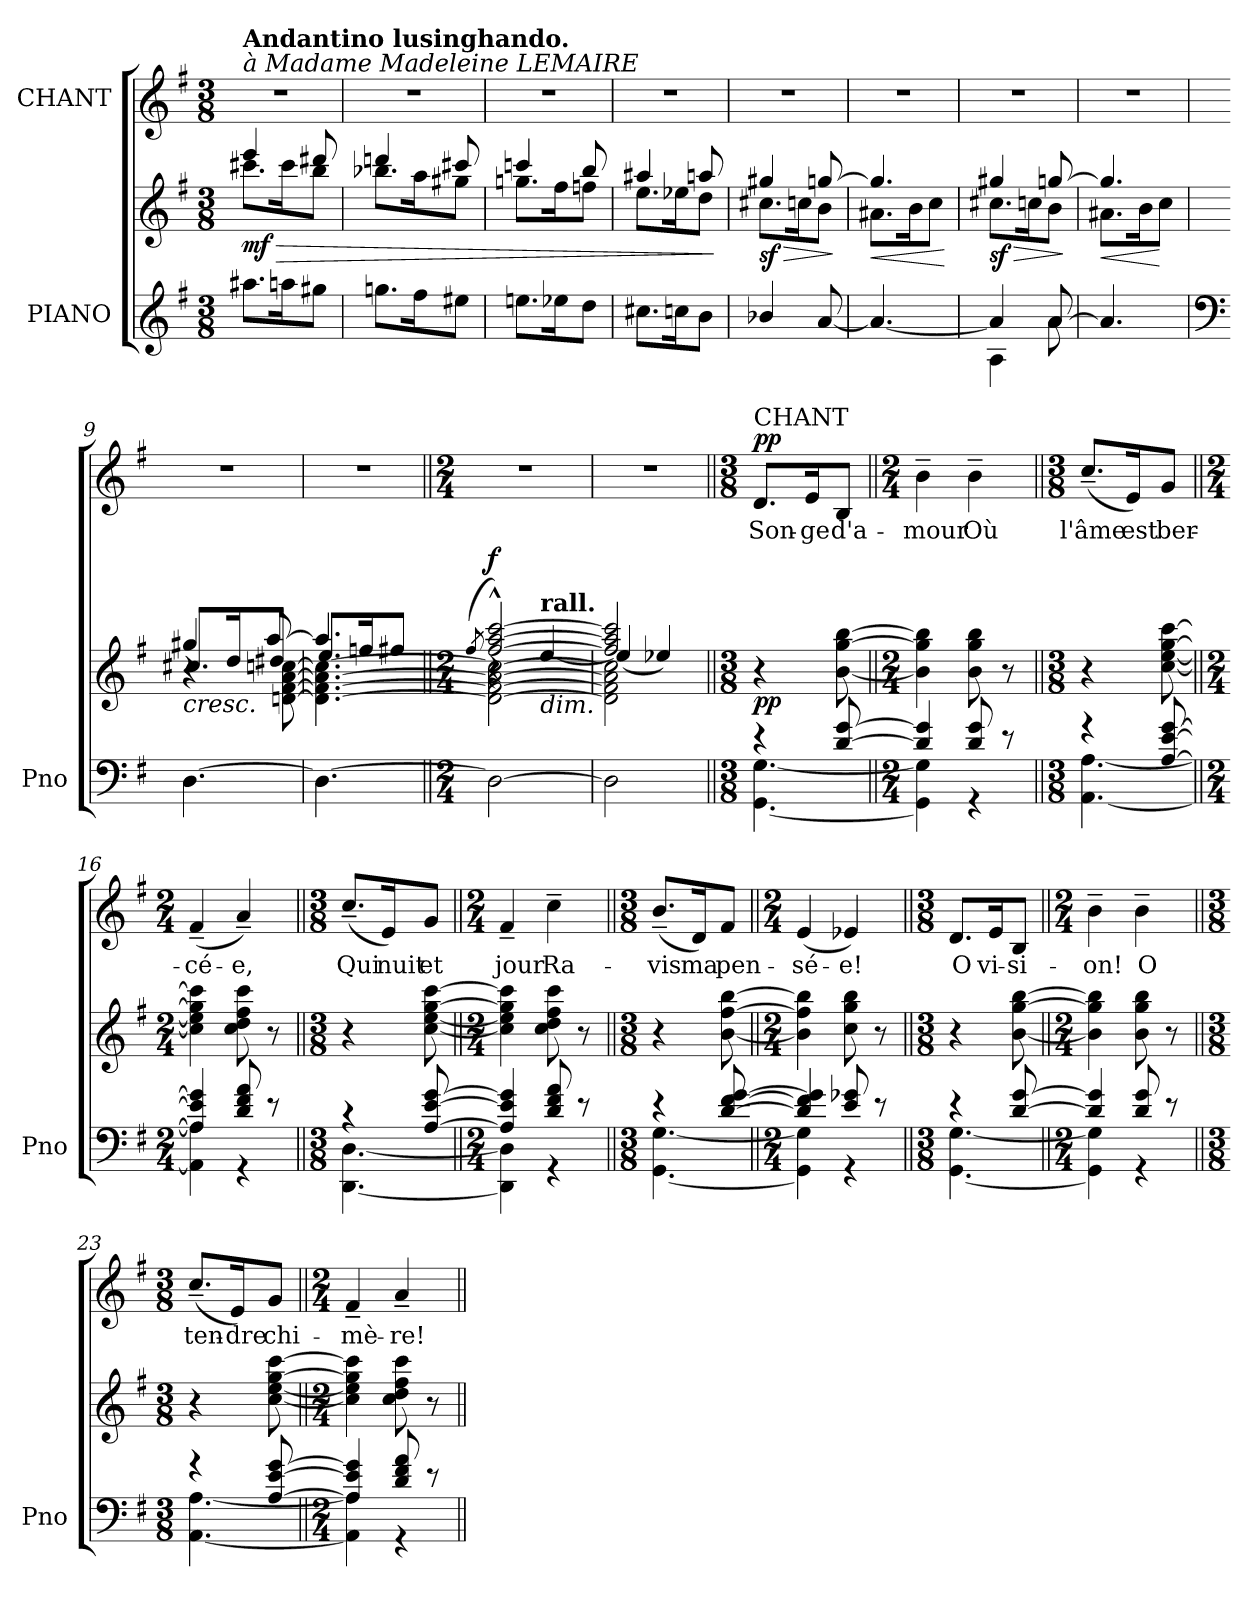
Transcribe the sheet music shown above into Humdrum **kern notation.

**kern	**kern	**dynam	**kern	**text	**dynam
*part2	*part2	*part2	*part1	*part1	*part1
*staff3	*staff2	*staff2/3	*staff1	*staff1	*staff1
*I"PIANO	*	*	*I"CHANT	*	*
*I'Pno	*	*	*	*	*
*clefG2	*clefG2	*	*clefG2	*	*
*k[f#]	*k[f#]	*	*k[f#]	*	*
*M3/8	*M3/8	*	*M3/8	*	*
=1	=1	=1	=1	=1	=1
!	!	!	!LO:TX:a:i:t=à Madame Madeleine LEMAIRE	!	!
!	!	!	!LO:TX:a:B:t=Andantino lusinghando.	!	!
!	!	!LO:HP:b	!	!	!
*	*^	*	*	*	*
!	!	!	!LO:DY:n=1:b	!	!	!
8.aa#X\L	4eee/	8.ccc#X\L	> mf	4.r	.	.
16aan\K	.	16ccc#\K	.	.	.	.
8gg#X\J	8ddd#X/	8bb\J	.	.	.	.
=2	=2	=2	=2	=2	=2	=2
8.ggn\L	4dddn/	8.bb-X\L	.	4.r	.	.
16ff#\K	.	16aa\K	.	.	.	.
8ee#X\J	8ccc#X/	8gg#X\J	.	.	.	.
=3	=3	=3	=3	=3	=3	=3
8.een\L	4cccn/	8.ggn\L	.	4.r	.	.
16ee-X\K	.	16ff#\K	.	.	.	.
8dd\J	8bb/	8ffn\J	.	.	.	.
=4	=4	=4	=4	=4	=4	=4
8.cc#X\L	4aa#X/	8.ee\L	.	4.r	.	.
16ccn\K	.	16ee-X\K	.	.	.	.
8b\J	8aan/	8dd\J	.	.	.	.
*	*v	*v	*	*	*	*
.	.	]	.	.	.
=5	=5	=5	=5	=5	=5
!	!	!LO:HP:b	!	!	!
*	*^	*	*	*	*
!	!	!	!LO:DY:n=1:b	!	!	!
4b-X/	4gg#X/	8.cc#X\L	> sf	4.r	.	.
.	.	16ccn\K	.	.	.	.
[8a/	[8ggn/	8b\J	.	.	.	.
*	*v	*v	*	*	*	*
.	.	]	.	.	.
=6	=6	=6	=6	=6	=6
!	!	!LO:HP:b	!	!	!
*	*^	*	*	*	*
4.a/_	4.gg/]	8.a#X\L	<	4.r	.	.
.	.	16b\K	.	.	.	.
.	.	8cc\J	.	.	.	.
*	*v	*v	*	*	*	*
.	.	[	.	.	.
!!LO:LB:g=z
=7	=7	=7	=7	=7	=7
*^	*	*	*	*	*
!	!	!	!LO:HP:b	!	!	!
*	*	*^	*	*	*	*
!	!	!	!	!LO:DY:n=1:b	!	!	!
4a/]	4A\	4gg#X/	8.cc#X\L	> sf	4.r	.	.
.	.	.	16ccn\K	.	.	.	.
[<8a/	8a\	[8ggn/	8b\J	.	.	.	.
*v	*v	*	*	*	*	*	*
*	*v	*v	*	*	*	*
.	.	]	.	.	.
=8	=8	=8	=8	=8	=8
!	!	!LO:HP:b	!	!	!
*	*^	*	*	*	*
4.a/]	4.gg/]	8.a#X\L	<	4.r	.	.
.	.	16b\K	.	.	.	.
.	.	8cc\J	[	.	.	.
*	*v	*v	*	*	*	*
=9	=9	=9	=9	=9	=9
*clefF4	*	*	*	*	*
*	*^	*	*	*	*
*	*	*^	*	*	*	*
!	!LO:TX:b:i:t=cresc.	!	!	!	!	!	!
[4.D\	4gg#X/	8.cc#X/L	4r	.	4.r	.	.
.	.	16dd/K	.	.	.	.	.
.	[8aa/	8dd#X/J	[8dn\ [8f#\ [8a\ [8ccn\	.	.	.	.
=10	=10	=10	=10	=10	=10	=10	=10
4.D\_	4.aa/]	8.ee/L	4.d\_ 4.f#\_ 4.a\_ 4.cc\_	.	4.r	.	.
.	.	16ffn/K	.	.	.	.	.
.	.	8ff#X/J	.	.	.	.	.
=11||	=11||	=11||	=11||	=11||	=11||	=11||	=11||
*M2/4	*M2/4	*	*	*	*M2/4	*	*
.	(8qff#/	.	.	.	.	.	.
!	!	!	!	!LO:DY:a	!	!	!
2D\_	[2ff#/^^ [2aa/^^ [2ccc/^^)	4r	2d\_ 2f#\_ 2a\_ 2cc\_	f	2r	.	.
!	!	!LO:TX:a:B:t=rall.	!	!	!	!	!
!	!	!LO:TX:b:i:t=dim.	!	!	!	!	!
.	.	[<4ee/	.	.	.	.	.
=12	=12	=12	=12	=12	=12	=12	=12
2D\]	2ff#/] 2aa/] 2ccc/]	(4ee/]	2d\] 2f#\] 2a\] 2cc\]	.	2r	.	.
.	.	4ee-X/)	.	.	.	.	.
*	*v	*v	*v	*	*	*	*
!!LO:LB:g=z
=13||	=13||	=13||	=13||	=13||	=13||
*M3/8	*M3/8	*	*M3/8	*	*
*^	*^	*	*	*	*
!	!	!	!	!	!LO:TX:a:t=CHANT	!	!
!	!	!	!	!LO:DY:b	!	!LO:LY:b	!LO:DY:a
*	*	*v	*v	*	*	*	*
4r	[4.GG\ [4.G\	4r	pp	8.d/L	Son-	pp
!	!	!	!	!	!LO:LY:b	!
.	.	.	.	16e/K	-ge	.
!	!	!	!	!	!LO:LY:b	!
[8d/ [8g/	.	[8b\ [8gg\ [8bb\	.	8B/J	d'a-	.
=14||	=14||	=14||	=14||	=14||	=14||	=14||
*M2/4	*	*M2/4	*	*M2/4	*	*
!	!	!	!	!	!LO:LY:b	!
4d/] 4g/]	4GG\] 4G\]	4b\] 4gg\] 4bb\]	.	4b~\	-mour	.
!	!	!	!	!	!LO:LY:b	!
8d/ 8g/	4r	8b\ 8gg\ 8bb\	.	4b~\	Où	.
8r	.	8r	.	.	.	.
=15||	=15||	=15||	=15||	=15||	=15||	=15||
*M3/8	*	*M3/8	*	*M3/8	*	*
!	!	!	!	!	!LO:LY:b	!
4r	[4.AA\ [4.A\	4r	.	(8.cc~/L	l'âme	.
!	!	!	!	!	!LO:LY:b	!
.	.	.	.	16e/K)	est	.
!	!	!	!	!	!LO:LY:b	!
[8A/ [8e/ [8g/	.	[8cc\ [<8ee\ [8gg\ [8ccc\	.	8g/J	ber-	.
=16||	=16||	=16||	=16||	=16||	=16||	=16||
*M2/4	*	*M2/4	*	*M2/4	*	*
!	!	!	!	!	!LO:LY:b	!
4A/] 4e/] 4g/]	4AA\] 4A\]	4cc\] 4ee\] 4gg\] 4ccc\]	.	(4f#~/	-cé-	.
!	!	!	!	!	!LO:LY:b	!
8d/ 8f#/ 8a/	4r	8cc\ 8dd\ 8ff#\ 8ccc\	.	4a~/)	-e,	.
8r	.	8r	.	.	.	.
=17||	=17||	=17||	=17||	=17||	=17||	=17||
*M3/8	*	*M3/8	*	*M3/8	*	*
!	!	!	!	!	!LO:LY:b	!
4r	[4.DD\ [4.D\	4r	.	(8.cc~/L	Qui	.
!	!	!	!	!	!LO:LY:b	!
.	.	.	.	16e/K)	nuit	.
!	!	!	!	!	!LO:LY:b	!
[8A/ [8e/ [8g/	.	[8cc\ [<8ee\ [8gg\ [8ccc\	.	8g/J	et	.
!!LO:LB:g=z
=18||	=18||	=18||	=18||	=18||	=18||	=18||
*M2/4	*	*M2/4	*	*M2/4	*	*
!	!	!	!	!	!LO:LY:b	!
4A/] 4e/] 4g/]	4DD\] 4D\]	4cc\] 4ee\] 4gg\] 4ccc\]	.	4f#~/	jour	.
!	!	!	!	!	!LO:LY:b	!
8d/ 8f#/ 8a/	4r	8cc\ 8dd\ 8ff#\ 8ccc\	.	4cc~\	Ra-	.
8r	.	8r	.	.	.	.
=19||	=19||	=19||	=19||	=19||	=19||	=19||
*M3/8	*	*M3/8	*	*M3/8	*	*
!	!	!	!	!	!LO:LY:b	!
4r	[4.GG\ [4.G\	4r	.	(<8.b~/L	-vis	.
!	!	!	!	!	!LO:LY:b	!
.	.	.	.	16d/K)	ma	.
!	!	!	!	!	!LO:LY:b	!
[8d/ [8f#/ [8g/	.	[8b\ [8ff#\ [8bb\	.	8f#/J	pen-	.
=20||	=20||	=20||	=20||	=20||	=20||	=20||
*M2/4	*	*M2/4	*	*M2/4	*	*
!	!	!	!	!	!LO:LY:b	!
4d/] 4f#/] 4g/]	4GG\] 4G\]	4b\] 4ff#\] 4bb\]	.	(4e/	-sé-	.
!	!	!	!	!	!LO:LY:b	!
8e/ 8g-X/	4r	8cc\ 8gg\ 8bb\	.	4e-X/)	-e!	.
8r	.	8r	.	.	.	.
=21||	=21||	=21||	=21||	=21||	=21||	=21||
*M3/8	*	*M3/8	*	*M3/8	*	*
!	!	!	!	!	!LO:LY:b	!
4r	[4.GG\ [4.G\	4r	.	8.d/L	O	.
!	!	!	!	!	!LO:LY:b	!
.	.	.	.	16e/K	vi-	.
!	!	!	!LO:DY:b	!	!LO:LY:b	!
!	!	!	!LO:DY:n=1:b	!	!	!
[8d/ [8g/	.	[8b\ [8gg\ [8bb\	other-dynamics pp	8B/J	-si-	.
=22||	=22||	=22||	=22||	=22||	=22||	=22||
*M2/4	*	*M2/4	*	*M2/4	*	*
!	!	!	!	!	!LO:LY:b	!
4d/] 4g/]	4GG\] 4G\]	4b\] 4gg\] 4bb\]	.	4b~\	-on!	.
!	!	!	!	!	!LO:LY:b	!
8d/ 8g/	4r	8b\ 8gg\ 8bb\	.	4b~\	O	.
8r	.	8r	.	.	.	.
!!LO:PB:g=z
=23||	=23||	=23||	=23||	=23||	=23||	=23||
*M3/8	*	*M3/8	*	*M3/8	*	*
!	!	!	!	!	!LO:LY:b	!
4r	[4.AA\ [4.A\	4r	.	(8.cc~/L	ten-	.
!	!	!	!	!	!LO:LY:b	!
.	.	.	.	16e/K)	-dre	.
!	!	!	!	!	!LO:LY:b	!
[8A/ [8e/ [8g/	.	[8cc\ [<8ee\ [8gg\ [8ccc\	.	8g/J	chi-	.
=24||	=24||	=24||	=24||	=24||	=24||	=24||
*M2/4	*	*M2/4	*	*M2/4	*	*
!	!	!	!	!	!LO:LY:b	!
4A/] 4e/] 4g/]	4AA\] 4A\]	4cc\] 4ee\] 4gg\] 4ccc\]	.	4f#~/	-mè-	.
!	!	!	!	!	!LO:LY:b	!
8d/ 8f#/ 8a/	4r	8cc\ 8dd\ 8ff#\ 8ccc\	.	4a~/	-re!	.
8r	.	8r	.	.	.	.
*v	*v	*	*	*	*	*
=||	=||	=||	=||	=||	=||
*-	*-	*-	*-	*-	*-
